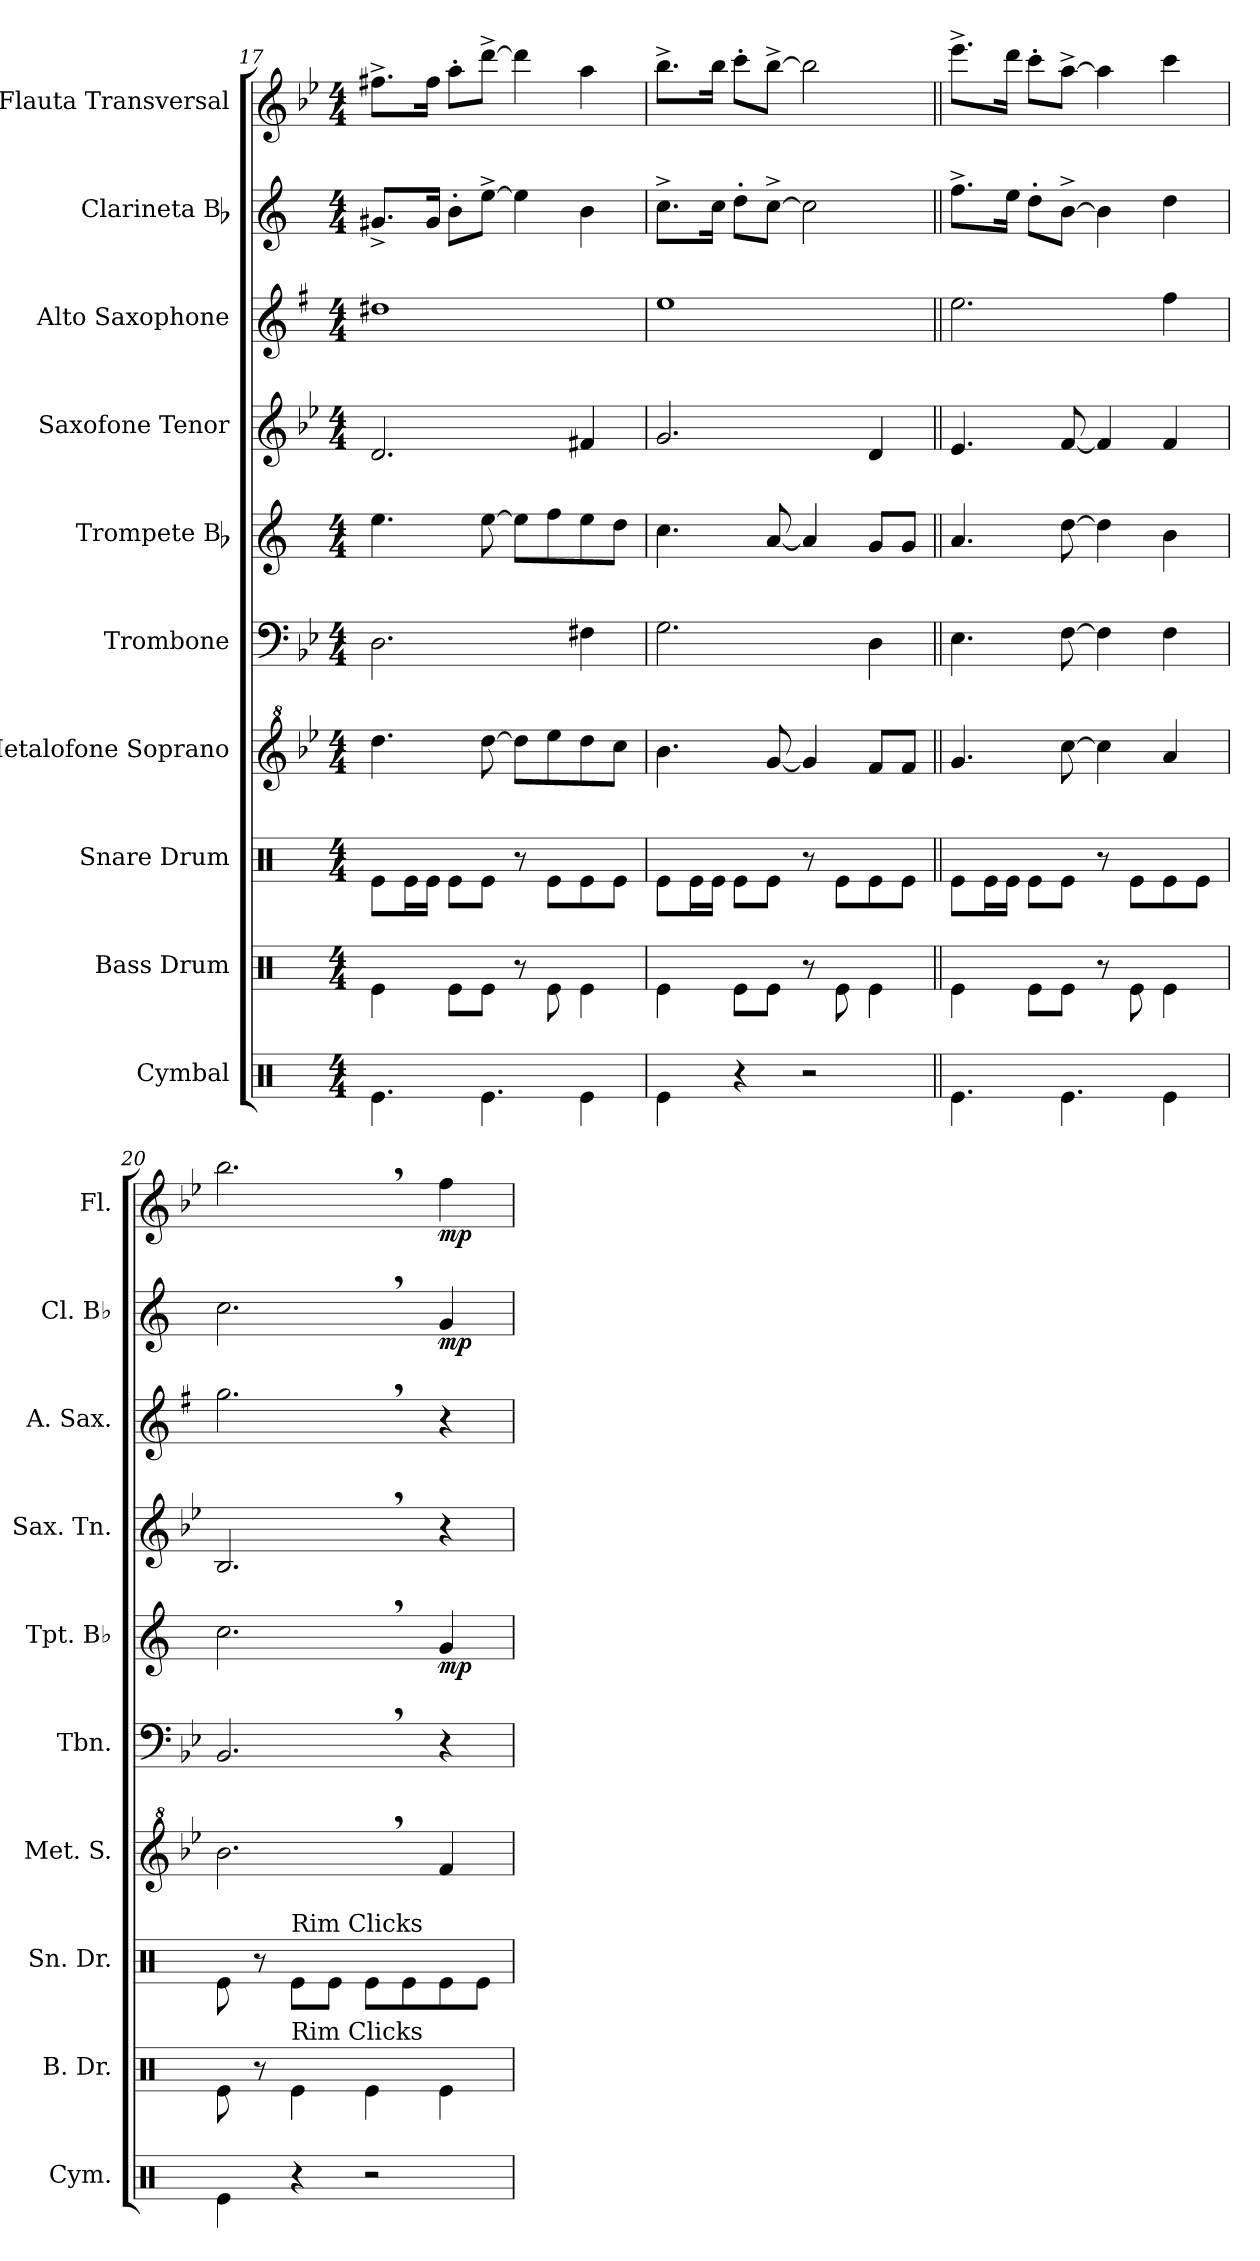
**kern	**kern	**kern	**kern	**dynam	**kern	**kern	**dynam	**kern	**kern	**kern	**dynam	**kern	**dynam
*part10	*part9	*part8	*part7	*part7	*part6	*part5	*part5	*part4	*part3	*part2	*part2	*part1	*part1
*staff10	*staff9	*staff8	*staff7	*staff7	*staff6	*staff5	*staff5	*staff4	*staff3	*staff2	*staff2	*staff1	*staff1
*I"Cymbal	*I"Bass Drum	*I"Snare Drum	*I"Metalofone Soprano	*	*I"Trombone	*I"Trompete Bb	*	*I"Saxofone Tenor	*I"Alto Saxophone	*I"Clarineta Bb	*	*I"Flauta Transversal	*
*I'Cym.	*I'B. Dr.	*I'Sn. Dr.	*I'Met. S.	*	*I'Tbn.	*I'Tpt. Bb	*	*I'Sax. Tn.	*I'A. Sax.	*I'Cl. Bb	*	*I'Fl.	*
*clefX	*clefX	*clefX	*clefG^2	*	*clefF4	*clefG2	*	*clefG2	*clefG2	*clefG2	*	*clefG2	*
*	*	*	*	*	*	*ITrd1c2	*	*ITrd8c14	*ITrd5c9	*ITrd1c2	*	*	*
*k[]	*k[]	*k[]	*k[b-e-]	*	*k[b-e-]	*k[b-e-]	*	*k[b-e-]	*k[b-e-]	*k[b-e-]	*	*k[b-e-]	*
*M4/4	*M4/4	*M4/4	*M4/4	*	*M4/4	*M4/4	*	*M4/4	*M4/4	*M4/4	*	*M4/4	*
=17	=17	=17	=17	=17	=17	=17	=17	=17	=17	=17	=17	=17	=17
4.Re\	4Re\	8Re\L	4.ddd\	.	2.D\	4.dd\	.	2.D/	1f#X	8.f#X^/L	.	8.ff#X^\L	.
.	.	16Re\L	.	.	.	.	.	.	.	.	.	.	.
.	.	16Re\JJ	.	.	.	.	.	.	.	16f#/Jk	.	16ff#\Jk	.
.	8Re\L	8Re\L	.	.	.	.	.	.	.	8a'\L	.	8aa'\L	.
4.Re\	8Re\J	8Re\J	[8ddd\	.	.	[8dd\	.	.	.	[8dd^\J	.	[8ddd^\J	.
.	8r	8r	8ddd\L]	.	.	8dd\L]	.	.	.	4dd\]	.	4ddd\]	.
.	8Re\	8Re\L	8eee-\	.	.	8ee-\	.	.	.	.	.	.	.
4Re\	4Re\	8Re\	8ddd\	.	4F#X\	8dd\	.	4F#X/	.	4a\	.	4aa\	.
.	.	8Re\J	8ccc\J	.	.	8cc\J	.	.	.	.	.	.	.
=18	=18	=18	=18	=18	=18	=18	=18	=18	=18	=18	=18	=18	=18
4Re\	4Re\	8Re\L	4.bb-\	.	2.G\	4.b-\	.	2.G/	1g	8.b-^\L	.	8.bb-^\L	.
.	.	16Re\L	.	.	.	.	.	.	.	.	.	.	.
.	.	16Re\JJ	.	.	.	.	.	.	.	16b-\Jk	.	16bb-\Jk	.
4r	8Re\L	8Re\L	.	.	.	.	.	.	.	8cc'\L	.	8ccc'\L	.
.	8Re\J	8Re\J	[8gg/	.	.	[8g/	.	.	.	[8b-^\J	.	[8bb-^\J	.
2r	8r	8r	4gg/]	.	.	4g/]	.	.	.	2b-\]	.	2bb-\]	.
.	8Re\	8Re\L	.	.	.	.	.	.	.	.	.	.	.
.	4Re\	8Re\	8ff/L	.	4D\	8f/L	.	4D/	.	.	.	.	.
.	.	8Re\J	8ff/J	.	.	8f/J	.	.	.	.	.	.	.
=19||	=19||	=19||	=19||	=19||	=19||	=19||	=19||	=19||	=19||	=19||	=19||	=19||	=19||
4.Re\	4Re\	8Re\L	4.gg/	.	4.E-\	4.g/	.	4.E-/	2.g\	8.ee-^\L	.	8.eee-^\L	.
.	.	16Re\L	.	.	.	.	.	.	.	.	.	.	.
.	.	16Re\JJ	.	.	.	.	.	.	.	16dd\Jk	.	16ddd\Jk	.
.	8Re\L	8Re\L	.	.	.	.	.	.	.	8cc'\L	.	8ccc'\L	.
4.Re\	8Re\J	8Re\J	[8ccc\	.	[8F\	[8cc\	.	[8F/	.	[8a^\J	.	[8aa^\J	.
.	8r	8r	4ccc\]	.	4F\]	4cc\]	.	4F/]	.	4a\]	.	4aa\]	.
.	8Re\	8Re\L	.	.	.	.	.	.	.	.	.	.	.
4Re\	4Re\	8Re\	4aa/	.	4F\	4a\	.	4F/	4a\	4cc\	.	4ccc\	.
.	.	8Re\J	.	.	.	.	.	.	.	.	.	.	.
!!LO:PB:g=z
=20	=20	=20	=20	=20	=20	=20	=20	=20	=20	=20	=20	=20	=20
4Re\	8Re\	8Re\	2.bb-,\	.	2.BB-,/	2.b-,\	.	2.BB-,/	2.b-,\	2.b-,\	.	2.bb-,\	.
.	8r	8r	.	.	.	.	.	.	.	.	.	.	.
!	!	!LO:TX:a:t=Rim Clicks	!	!	!	!	!	!	!	!	!	!	!
!	!LO:TX:a:t=Rim Clicks	!	!	!	!	!	!	!	!	!	!	!	!
4r	4Re\	8Re\L	.	.	.	.	.	.	.	.	.	.	.
.	.	8Re\J	.	.	.	.	.	.	.	.	.	.	.
2r	4Re\	8Re\L	.	.	.	.	.	.	.	.	.	.	.
.	.	8Re\	.	.	.	.	.	.	.	.	.	.	.
!	!	!	!	!LO:DY:b	!	!	!	!	!	!	!	!	!
!	!	!	!	!LO:DY:n=1:b	!	!	!LO:DY:b	!	!	!	!LO:DY:b	!	!LO:DY:b
.	4Re\	8Re\	4ff/	mp mp	4r	4f/	mp	4r	4r	4f/	mp	4ff\	mp
.	.	8Re\J	.	.	.	.	.	.	.	.	.	.	.
=	=	=	=	=	=	=	=	=	=	=	=	=	=
*-	*-	*-	*-	*-	*-	*-	*-	*-	*-	*-	*-	*-	*-
